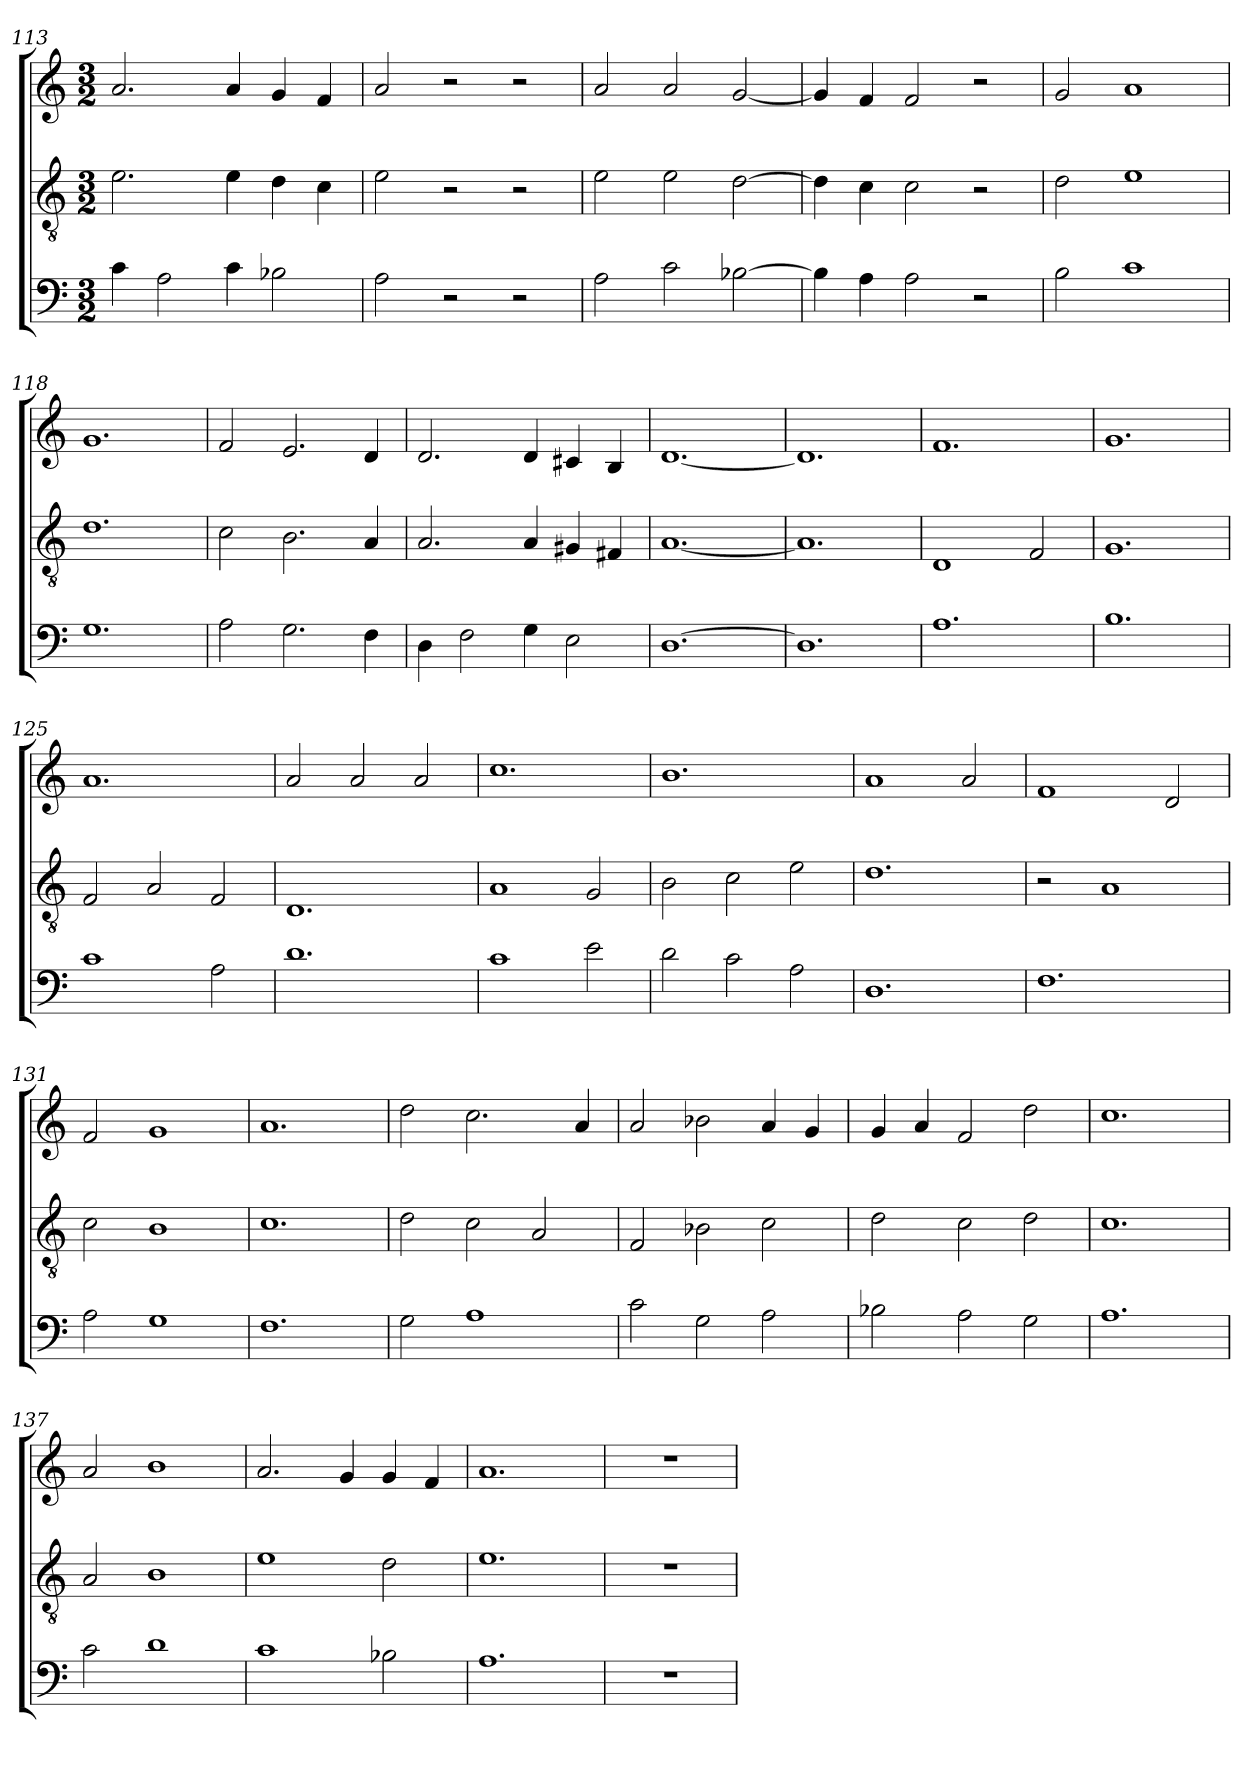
**kern	**kern	**kern
*part3	*part2	*part1
*staff3	*staff2	*staff1
*clefF4	*clefGv2	*clefG2
*k[]	*k[]	*k[]
*M3/2	*M3/2	*M3/2
=113	=113	=113
4c	2.e	2.a
2A	.	.
4c	4e	4a
2B-X	4d	4g
.	4c	4f
=114	=114	=114
2A	2e	2a
2r	2r	2r
2r	2r	2r
=115	=115	=115
2A	2e	2a
2c	2e	2a
[2B-X	[2d	[2g
=116	=116	=116
4B-]	4d]	4g]
4A	4c	4f
2A	2c	2f
2r	2r	2r
=117	=117	=117
2B	2d	2g
1c	1e	1a
=118	=118	=118
1.G	1.d	1.g
=119	=119	=119
2A	2c	2f
2.G	2.B	2.e
4F	4A	4d
=120	=120	=120
4D	2.A	2.d
2F	.	.
4G	4A	4d
2E	4G#X	4c#X
.	4F#X	4B
=121	=121	=121
[1.D	[1.A	[1.d
=122	=122	=122
1.D]	1.A]	1.d]
=123	=123	=123
1.A	1D	1.f
.	2F	.
=124	=124	=124
1.B	1.G	1.g
=125	=125	=125
1c	2F	1.a
.	2A	.
2A	2F	.
=126	=126	=126
1.d	1.D	2a
.	.	2a
.	.	2a
=127	=127	=127
1c	1A	1.cc
2e	2G	.
=128	=128	=128
2d	2B	1.b
2c	2c	.
2A	2e	.
=129	=129	=129
1.D	1.d	1a
.	.	2a
=130	=130	=130
1.F	2r	1f
.	1A	.
.	.	2d
=131	=131	=131
2A	2c	2f
1G	1B	1g
=132	=132	=132
1.F	1.c	1.a
=133	=133	=133
2G	2d	2dd
1A	2c	2.cc
.	2A	.
.	.	4a
=134	=134	=134
2c	2F	2a
2G	2B-X	2b-X
2A	2c	4a
.	.	4g
=135	=135	=135
2B-X	2d	4g
.	.	4a
2A	2c	2f
2G	2d	2dd
=136	=136	=136
1.A	1.c	1.cc
=137	=137	=137
2c	2A	2a
1d	1B	1b
=138	=138	=138
1c	1e	2.a
.	.	4g
2B-X	2d	4g
.	.	4f
=139	=139	=139
1.A	1.e	1.a
=140	=140	=140
1.r	1.r	1.r
=	=	=
*-	*-	*-
